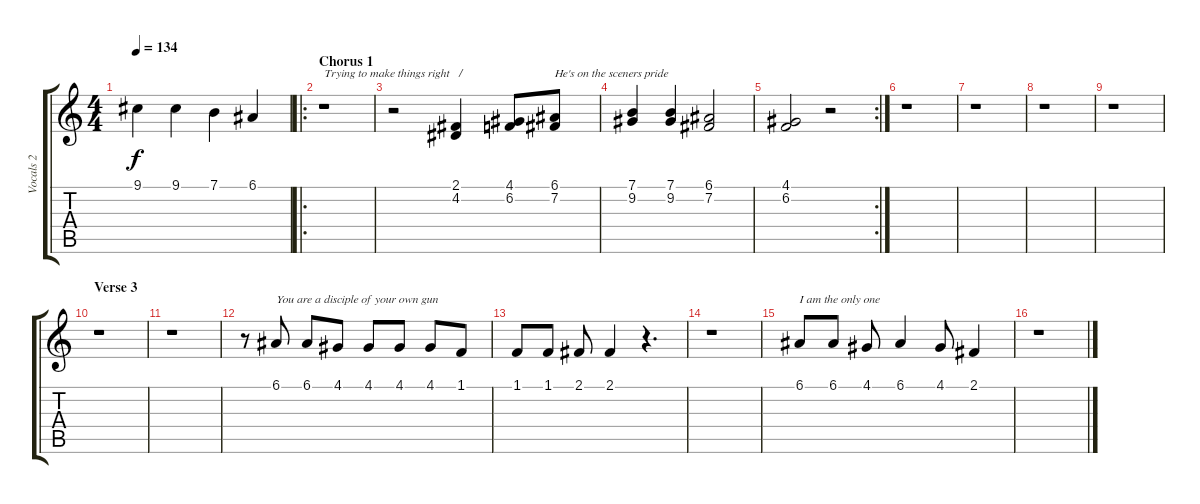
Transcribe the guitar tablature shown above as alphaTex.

\track ("Vocals 2" "Vocals 2") {instrument violin}
\staff {score tabs}
\tuning (E4 B3 G3 D3 A2 E2) {hide}
\ts (4 4)
\tempo 134
\clef g2
\ks c
9.1.4{dy f} 9.1.4 7.1.4 6.1.4 |
\ro
\section ("" "Chorus 1")
r.1{txt "Trying to make things right   /"} |
r.2 (2.1 4.2).4 (4.1 6.2).8 (6.1 7.2).8{txt "He's on the sceners pride"} |
(7.1 9.2).4 (7.1 9.2).4 (6.1 7.2).2 |
\rc 2
(4.1 6.2).2 r.2 |
r.1 |
r.1 |
r.1 |
r.1 |
\section ("" "Verse 3")
r.1 |
r.1 |
r.8 6.1.8{txt "You are a disciple of your own gun"} 6.1.8 4.1.8 4.1.8 4.1.8 4.1.8 1.1.8 |
1.1.8 1.1.8 2.1.8 2.1.4 r.4{d} |
r.1 |
6.1.8{txt "I am the only one"} 6.1.8 4.1.8 6.1.4 4.1.8 2.1.4 |
r.1
